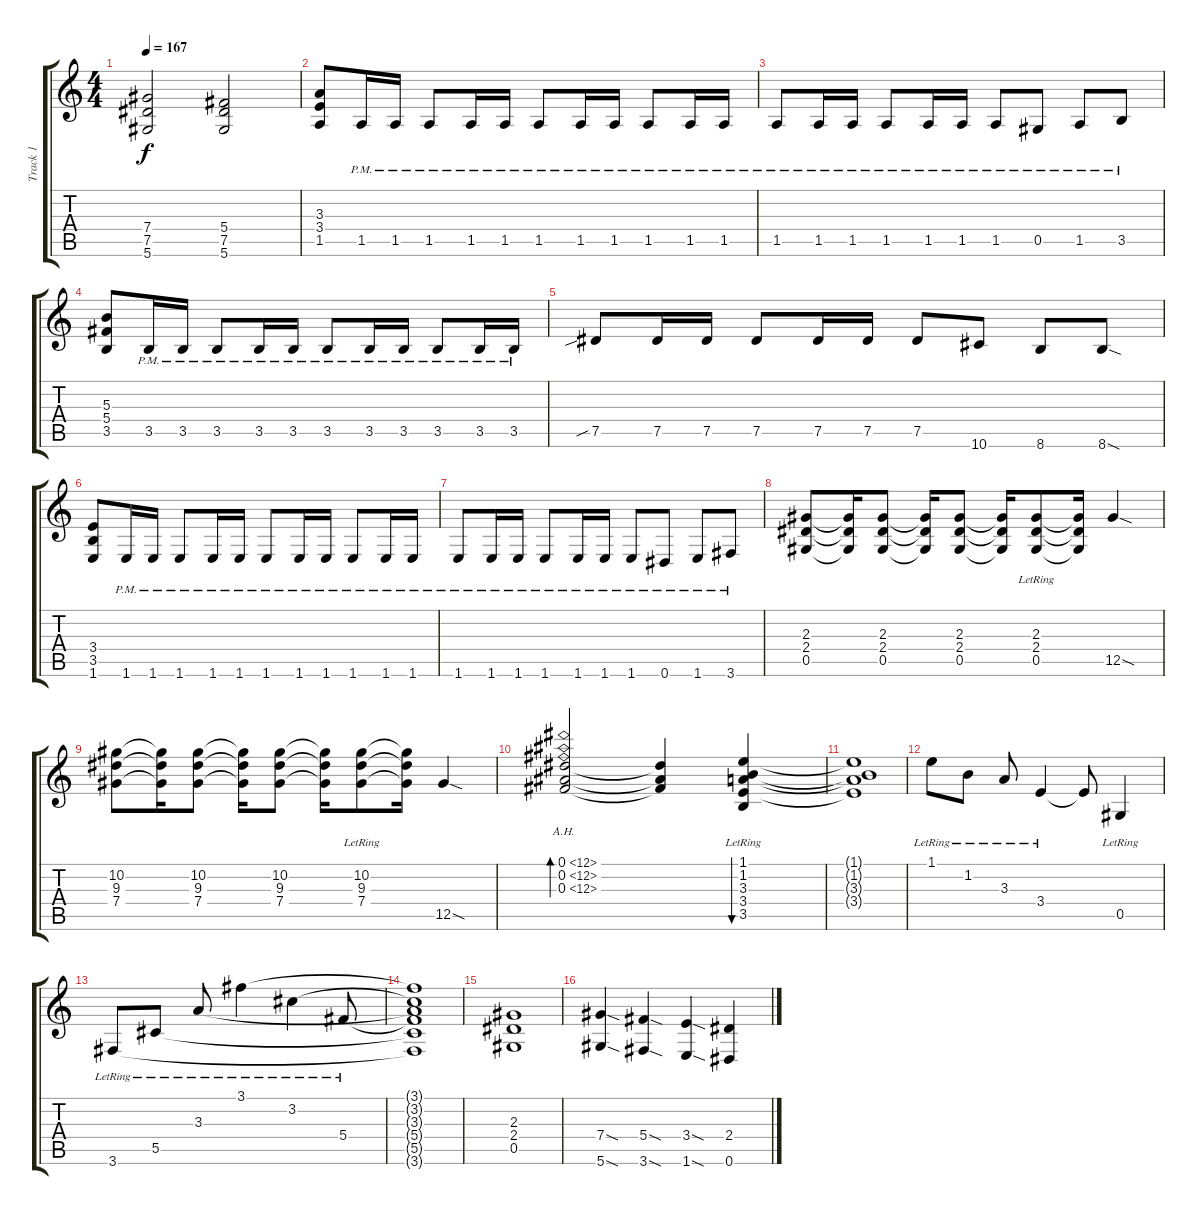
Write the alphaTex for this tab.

\track ("Track 1" "Track 1") {instrument distortionguitar}
\staff {score tabs}
\tuning (Eb4 Bb3 Gb3 Db3 Ab2 Eb2) {hide}
\ts (4 4)
\tempo 167
\clef g2
\ks c
(7.4 7.5 5.6).2{dy f} (5.4 7.5 5.6).2 |
(3.3 3.4 1.5).8 1.5{pm}.16 1.5{pm}.16 1.5{pm}.8 1.5{pm}.16 1.5{pm}.16 1.5{pm}.8 1.5{pm}.16 1.5{pm}.16 1.5{pm}.8 1.5{pm}.16 1.5{pm}.16 |
1.5{pm}.8 1.5{pm}.16 1.5{pm}.16 1.5{pm}.8 1.5{pm}.16 1.5{pm}.16 1.5{pm}.8 0.5{pm}.8 1.5{pm}.8 3.5{pm}.8 |
(5.3 5.4 3.5).8 3.5{pm}.16 3.5{pm}.16 3.5{pm}.8 3.5{pm}.16 3.5{pm}.16 3.5{pm}.8 3.5{pm}.16 3.5{pm}.16 3.5{pm}.8 3.5{pm}.16 3.5{pm}.16 |
7.5{sib}.8 7.5.16 7.5.16 7.5.8 7.5.16 7.5.16 7.5.8 10.6.8 8.6.8 8.6{sod}.8 |
(3.4 3.5 1.6).8 1.6{pm}.16 1.6{pm}.16 1.6{pm}.8 1.6{pm}.16 1.6{pm}.16 1.6{pm}.8 1.6{pm}.16 1.6{pm}.16 1.6{pm}.8 1.6{pm}.16 1.6{pm}.16 |
1.6{pm}.8 1.6{pm}.16 1.6{pm}.16 1.6{pm}.8 1.6{pm}.16 1.6{pm}.16 1.6{pm}.8 0.6{pm}.8 1.6{pm}.8 3.6{pm}.8 |
(2.3 2.4 0.5).8 (2.3{t} 2.4{t} 0.5{t}).16 (2.3 2.4 0.5).8 (2.3{t} 2.4{t} 0.5{t}).16 (2.3 2.4 0.5).8 (2.3{t} 2.4{t} 0.5{t}).16 (2.3{lr} 2.4{lr} 0.5{lr}).8 (2.3{t} 2.4{t} 0.5{t}).16 12.5{sod}.4 |
(10.2 9.3 7.4).8 (10.2{t} 9.3{t} 7.4{t}).16 (10.2 9.3 7.4).8 (10.2{t} 9.3{t} 7.4{t}).16 (10.2 9.3 7.4).8 (10.2{t} 9.3{t} 7.4{t}).16 (10.2{lr} 9.3{lr} 7.4{lr}).8 (10.2{t} 9.3{t} 7.4{t}).16 12.5{sod}.4 |
(0.1{ah 12} 0.2{ah 12} 0.3{ah 12}).2{bd 240} (0.1{t} 0.2{t} 0.3{t}).4 (1.1{lr} 1.2{lr} 3.3{lr} 3.4{lr} 3.5{lr}).4{bu 480} |
(1.1{t} 1.2{t} 3.3{t} 3.4{t}).1 |
1.1{lr}.8 1.2{lr}.8 3.3{lr}.8 3.4{lr}.4 3.4{t}.8 0.5{lr}.4 |
3.6{lr}.8 5.5{lr}.8 3.3{lr}.8 3.1{lr}.4 3.2{lr}.4 5.4{lr}.8 |
(3.1{t} 3.2{t} 3.3{t} 5.4{t} 5.5{t} 3.6{t}).1 |
(2.3 2.4 0.5).1 |
(7.4{sod} 5.6{sod}).4 (5.4{sod} 3.6{sod}).4 (3.4{sod} 1.6{sod}).4 (2.4 0.6).4
